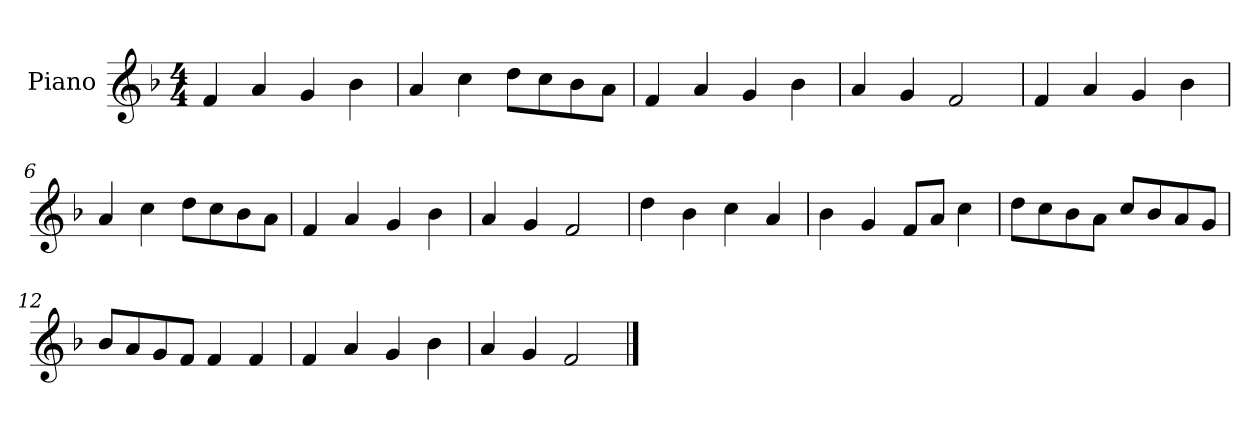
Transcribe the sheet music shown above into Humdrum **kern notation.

**kern
*part1
*staff1
*I"Piano
*I'P-no
*clefG2
*k[b-]
*M4/4
*MM90
=1
4f/
4a/
4g/
4b-\
=2
4a/
4cc\
8dd\L
8cc\
8b-\
8a\J
=3
4f/
4a/
4g/
4b-\
=4
4a/
4g/
2f/
=5
4f/
4a/
4g/
4b-\
=6
4a/
4cc\
8dd\L
8cc\
8b-\
8a\J
=7
4f/
4a/
4g/
4b-\
=8
4a/
4g/
2f/
!!LO:LB:g=z
=9
4dd\
4b-\
4cc\
4a/
=10
4b-\
4g/
8f/L
8a/J
4cc\
=11
8dd\L
8cc\
8b-\
8a\J
8cc/L
8b-/
8a/
8g/J
=12
8b-/L
8a/
8g/
8f/J
4f/
4f/
=13
4f/
4a/
4g/
4b-\
=14
4a/
4g/
2f/
==
*-
